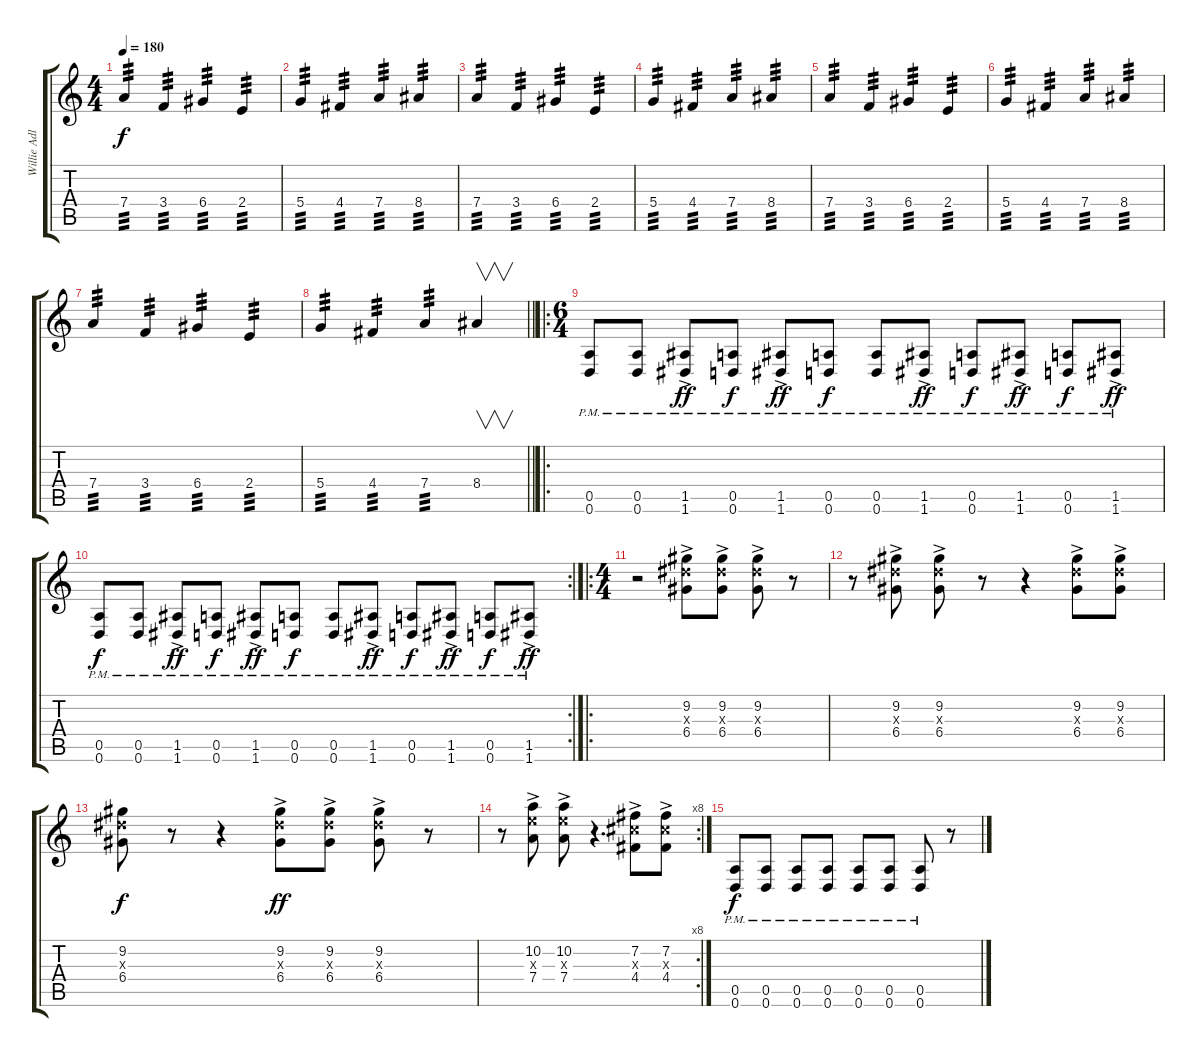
\track ("Willie Adler" "Willie Adl") {instrument distortionguitar}
\staff {score tabs}
\tuning (D4 B3 G3 D3 A2 D2) {hide}
\ts (4 4)
\tempo 180
\clef g2
\ks c
7.4.4{tp 3 dy f} 3.4.4{tp 3} 6.4.4{tp 3} 2.4.4{tp 3} |
5.4.4{tp 3} 4.4.4{tp 3} 7.4.4{tp 3} 8.4.4{tp 3} |
7.4.4{tp 3} 3.4.4{tp 3} 6.4.4{tp 3} 2.4.4{tp 3} |
5.4.4{tp 3} 4.4.4{tp 3} 7.4.4{tp 3} 8.4.4{tp 3} |
7.4.4{tp 3} 3.4.4{tp 3} 6.4.4{tp 3} 2.4.4{tp 3} |
5.4.4{tp 3} 4.4.4{tp 3} 7.4.4{tp 3} 8.4.4{tp 3} |
7.4.4{tp 3} 3.4.4{tp 3} 6.4.4{tp 3} 2.4.4{tp 3} |
\barLineRight lightlight
5.4.4{tp 3} 4.4.4{tp 3} 7.4.4{tp 3} 8.4.4{v} |
\ro
\ts (6 4)
(0.5{pm} 0.6{pm}).8 (0.5{pm} 0.6{pm}).8 (1.5{ac pm} 1.6{ac pm}).8{dy ff} (0.5{pm} 0.6{pm}).8{dy f} (1.5{ac pm} 1.6{ac pm}).8{dy ff} (0.5{pm} 0.6{pm}).8{dy f} (0.5{pm} 0.6{pm}).8 (1.5{ac pm} 1.6{ac pm}).8{dy ff} (0.5{pm} 0.6{pm}).8{dy f} (1.5{ac pm} 1.6{ac pm}).8{dy ff} (0.5{pm} 0.6{pm}).8{dy f} (1.5{ac pm} 1.6{ac pm}).8{dy ff} |
\rc 2
(0.5{pm} 0.6{pm}).8{dy f} (0.5{pm} 0.6{pm}).8 (1.5{ac pm} 1.6{ac pm}).8{dy ff} (0.5{pm} 0.6{pm}).8{dy f} (1.5{ac pm} 1.6{ac pm}).8{dy ff} (0.5{pm} 0.6{pm}).8{dy f} (0.5{pm} 0.6{pm}).8 (1.5{ac pm} 1.6{ac pm}).8{dy ff} (0.5{pm} 0.6{pm}).8{dy f} (1.5{ac pm} 1.6{ac pm}).8{dy ff} (0.5{pm} 0.6{pm}).8{dy f} (1.5{ac pm} 1.6{ac pm}).8{dy ff} |
\ro
\ts (4 4)
r.2 (9.2{ac} 8.3{ac x} 6.4{ac}).8 (9.2{ac} 8.3{ac x} 6.4{ac}).8 (9.2{ac} 8.3{ac x} 6.4{ac}).8 r.8 |
r.8 (9.2{ac} 8.3{ac x} 6.4{ac}).8 (9.2{ac} 8.3{ac x} 6.4{ac}).8 r.8 r.4 (9.2{ac} 8.3{ac x} 6.4{ac}).8 (9.2{ac} 8.3{ac x} 6.4{ac}).8 |
(9.2 8.3{x} 6.4).8{dy f} r.8 r.4 (9.2{ac} 8.3{ac x} 6.4{ac}).8{dy ff} (9.2{ac} 8.3{ac x} 6.4{ac}).8 (9.2{ac} 8.3{ac x} 6.4{ac}).8 r.8 |
\rc 8
r.8 (10.2{ac} 9.3{ac x} 7.4{ac}).8 (10.2{ac} 9.3{ac x} 7.4{ac}).8 r.4{d} (7.2{ac} 6.3{ac x} 4.4{ac}).8 (7.2{ac} 6.3{ac x} 4.4{ac}).8 |
(0.5{pm} 0.6{pm}).8{dy f} (0.5{pm} 0.6{pm}).8 (0.5{pm} 0.6{pm}).8 (0.5{pm} 0.6{pm}).8 (0.5{pm} 0.6{pm}).8 (0.5{pm} 0.6{pm}).8 (0.5{pm} 0.6{pm}).8 r.8
